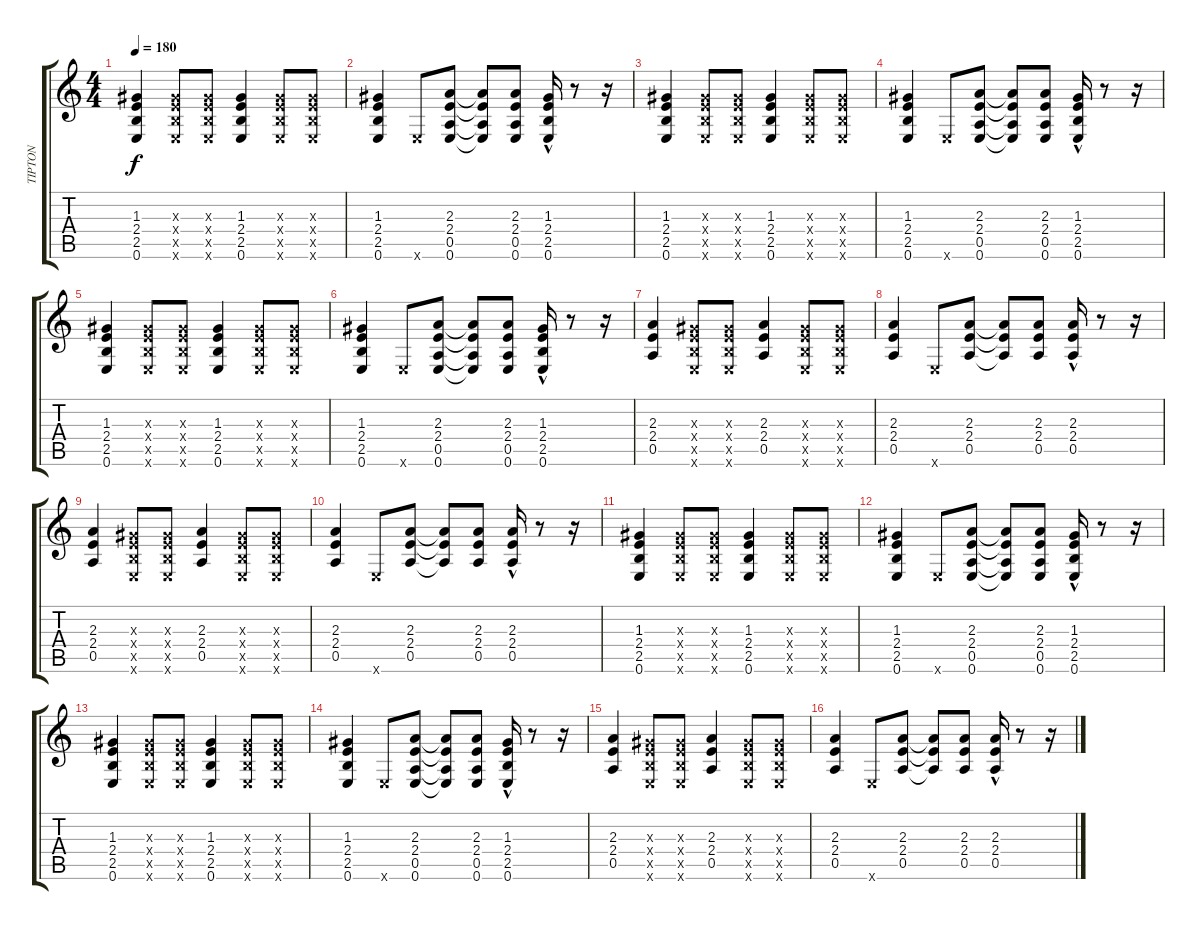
\track ("TIPTON" "TIPTON") {instrument distortionguitar}
\staff {score tabs}
\tuning (E4 B3 G3 D3 A2 E2) {hide}
\ts (4 4)
\tempo 180
\clef g2
\ks c
(1.3 2.4 2.5 0.6).4{dy f} (1.3{x} 2.4{x} 2.5{x} 0.6{x}).8 (1.3{x} 2.4{x} 2.5{x} 0.6{x}).8 (1.3 2.4 2.5 0.6).4 (1.3{x} 2.4{x} 2.5{x} 0.6{x}).8 (1.3{x} 2.4{x} 2.5{x} 0.6{x}).8 |
(1.3 2.4 2.5 0.6).4 0.6{x}.8 (2.3 2.4 0.5 0.6).8 (2.3{t} 2.4{t} 0.5{t} 0.6{t}).8 (2.3 2.4 0.5 0.6).8 (1.3{hac} 2.4{hac} 2.5{hac} 0.6{hac}).16 r.8 r.16 |
(1.3 2.4 2.5 0.6).4 (1.3{x} 2.4{x} 2.5{x} 0.6{x}).8 (1.3{x} 2.4{x} 2.5{x} 0.6{x}).8 (1.3 2.4 2.5 0.6).4 (1.3{x} 2.4{x} 2.5{x} 0.6{x}).8 (1.3{x} 2.4{x} 2.5{x} 0.6{x}).8 |
(1.3 2.4 2.5 0.6).4 0.6{x}.8 (2.3 2.4 0.5 0.6).8 (2.3{t} 2.4{t} 0.5{t} 0.6{t}).8 (2.3 2.4 0.5 0.6).8 (1.3{hac} 2.4{hac} 2.5{hac} 0.6{hac}).16 r.8 r.16 |
(1.3 2.4 2.5 0.6).4 (1.3{x} 2.4{x} 2.5{x} 0.6{x}).8 (1.3{x} 2.4{x} 2.5{x} 0.6{x}).8 (1.3 2.4 2.5 0.6).4 (1.3{x} 2.4{x} 2.5{x} 0.6{x}).8 (1.3{x} 2.4{x} 2.5{x} 0.6{x}).8 |
(1.3 2.4 2.5 0.6).4 0.6{x}.8 (2.3 2.4 0.5 0.6).8 (2.3{t} 2.4{t} 0.5{t} 0.6{t}).8 (2.3 2.4 0.5 0.6).8 (1.3{hac} 2.4{hac} 2.5{hac} 0.6{hac}).16 r.8 r.16 |
(2.3 2.4 0.5).4 (1.3{x} 2.4{x} 2.5{x} 0.6{x}).8 (1.3{x} 2.4{x} 2.5{x} 0.6{x}).8 (2.3 2.4 0.5).4 (1.3{x} 2.4{x} 2.5{x} 0.6{x}).8 (1.3{x} 2.4{x} 2.5{x} 0.6{x}).8 |
(2.3 2.4 0.5).4 0.6{x}.8 (2.3 2.4 0.5).8 (2.3{t} 2.4{t} 0.5{t}).8 (2.3 2.4 0.5).8 (2.3{hac} 2.4{hac} 0.5{hac}).16 r.8 r.16 |
(2.3 2.4 0.5).4 (1.3{x} 2.4{x} 2.5{x} 0.6{x}).8 (1.3{x} 2.4{x} 2.5{x} 0.6{x}).8 (2.3 2.4 0.5).4 (1.3{x} 2.4{x} 2.5{x} 0.6{x}).8 (1.3{x} 2.4{x} 2.5{x} 0.6{x}).8 |
(2.3 2.4 0.5).4 0.6{x}.8 (2.3 2.4 0.5).8 (2.3{t} 2.4{t} 0.5{t}).8 (2.3 2.4 0.5).8 (2.3{hac} 2.4{hac} 0.5{hac}).16 r.8 r.16 |
(1.3 2.4 2.5 0.6).4 (1.3{x} 2.4{x} 2.5{x} 0.6{x}).8 (1.3{x} 2.4{x} 2.5{x} 0.6{x}).8 (1.3 2.4 2.5 0.6).4 (1.3{x} 2.4{x} 2.5{x} 0.6{x}).8 (1.3{x} 2.4{x} 2.5{x} 0.6{x}).8 |
(1.3 2.4 2.5 0.6).4 0.6{x}.8 (2.3 2.4 0.5 0.6).8 (2.3{t} 2.4{t} 0.5{t} 0.6{t}).8 (2.3 2.4 0.5 0.6).8 (1.3{hac} 2.4{hac} 2.5{hac} 0.6{hac}).16 r.8 r.16 |
(1.3 2.4 2.5 0.6).4 (1.3{x} 2.4{x} 2.5{x} 0.6{x}).8 (1.3{x} 2.4{x} 2.5{x} 0.6{x}).8 (1.3 2.4 2.5 0.6).4 (1.3{x} 2.4{x} 2.5{x} 0.6{x}).8 (1.3{x} 2.4{x} 2.5{x} 0.6{x}).8 |
(1.3 2.4 2.5 0.6).4 0.6{x}.8 (2.3 2.4 0.5 0.6).8 (2.3{t} 2.4{t} 0.5{t} 0.6{t}).8 (2.3 2.4 0.5 0.6).8 (1.3{hac} 2.4{hac} 2.5{hac} 0.6{hac}).16 r.8 r.16 |
(2.3 2.4 0.5).4 (1.3{x} 2.4{x} 2.5{x} 0.6{x}).8 (1.3{x} 2.4{x} 2.5{x} 0.6{x}).8 (2.3 2.4 0.5).4 (1.3{x} 2.4{x} 2.5{x} 0.6{x}).8 (1.3{x} 2.4{x} 2.5{x} 0.6{x}).8 |
(2.3 2.4 0.5).4 0.6{x}.8 (2.3 2.4 0.5).8 (2.3{t} 2.4{t} 0.5{t}).8 (2.3 2.4 0.5).8 (2.3{hac} 2.4{hac} 0.5{hac}).16 r.8 r.16
